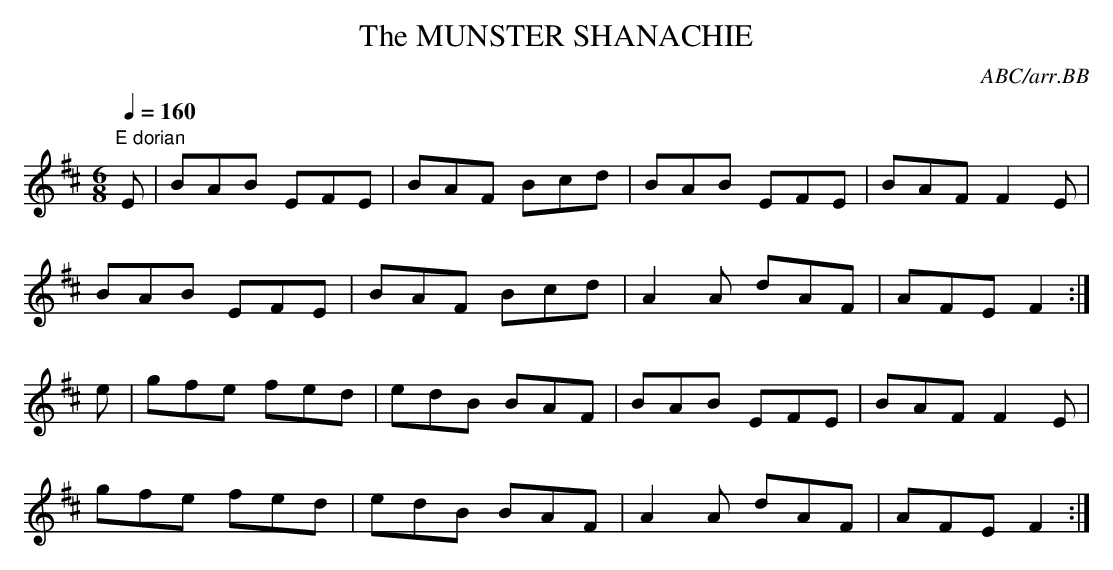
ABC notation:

X:1
T:MUNSTER SHANACHIE, The
C:ABC/arr.BB
Q:1/4=160
L:1/8
M:6/8
K:D
"E dorian"
E|BAB EFE|BAF Bcd|BAB EFE|BAF F2E|
BAB EFE|BAF Bcd|A2A dAF|AFE F2:|
e|gfe fed|edB BAF|BAB EFE|BAF F2E|
gfe fed|edB BAF|A2A dAF|AFE F2:|
